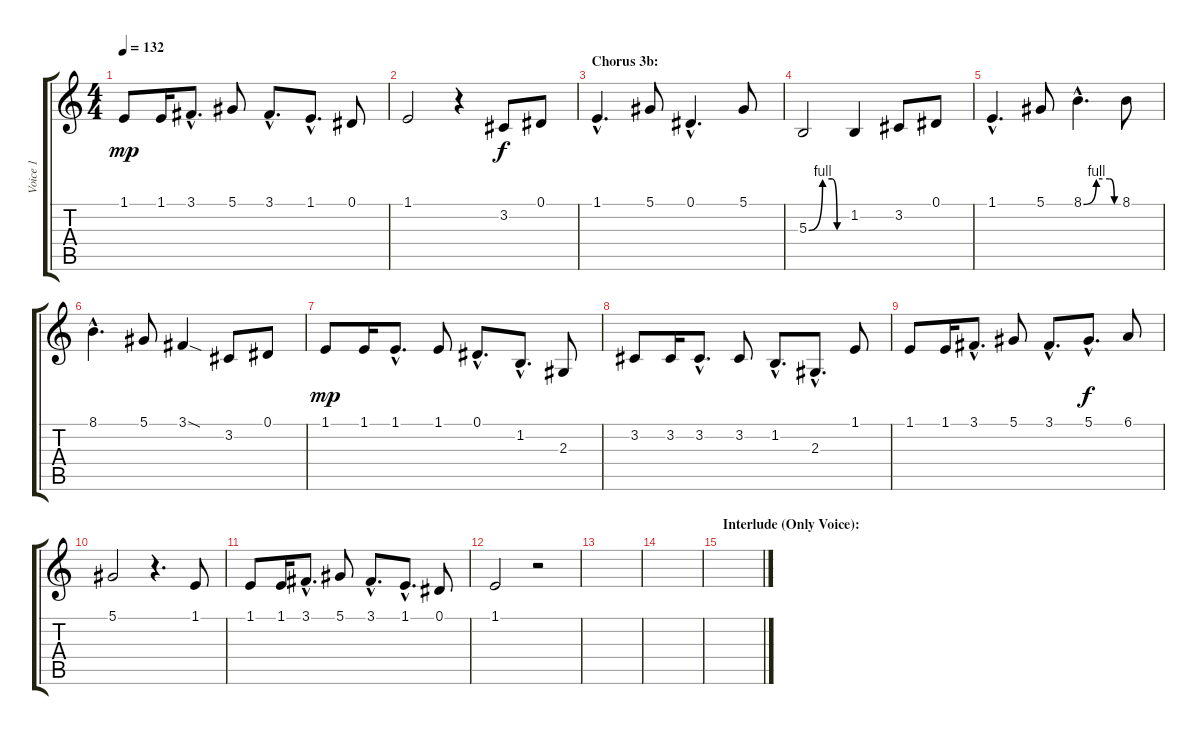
\track ("Voice 1" "Voice 1") {instrument lead6voice}
\staff {score tabs}
\tuning (Eb4 Bb3 Gb3 Db3 Ab2 Eb2) {hide}
\ts (4 4)
\tempo 132
\clef g2
\ks c
1.1.8{dy mp} 1.1.16 3.1{hac}.8{d} 5.1.8 3.1{hac}.8{d} 1.1{hac}.8{d} 0.1.8 |
1.1.2 r.4 3.2.8{dy f} 0.1.8 |
\section ("" "Chorus 3b:")
1.1{hac}.4{d} 5.1.8 0.1{hac}.4{d} 5.1.8 |
5.3{be (custom 0 0 22 4 37 4 45 0 60 0)}.2 1.2.4 3.2.8 0.1.8 |
1.1{hac}.4{d} 5.1.8 8.1{be (custom 0 0 22 4 45 4 53 0 60 0) hac}.4{d} 8.1.8 |
8.1{hac}.4{d} 5.1.8 3.1{sod}.4 3.2.8 0.1.8 |
1.1.8{dy mp} 1.1.16 1.1{hac}.8{d} 1.1.8 0.1{hac}.8{d} 1.2{hac}.8{d} 2.3.8 |
3.2.8 3.2.16 3.2{hac}.8{d} 3.2.8 1.2{hac}.8{d} 2.3{hac}.8{d} 1.1.8 |
1.1.8 1.1.16 3.1{hac}.8{d} 5.1.8 3.1{hac}.8{d} 5.1{hac}.8{d dy f} 6.1.8 |
5.1.2 r.4{d} 1.1.8 |
1.1.8 1.1.16 3.1{hac}.8{d} 5.1.8 3.1{hac}.8{d} 1.1{hac}.8{d} 0.1.8 |
1.1.2 r.2 |
|
|
\section ("" "Interlude (Only Voice):")
